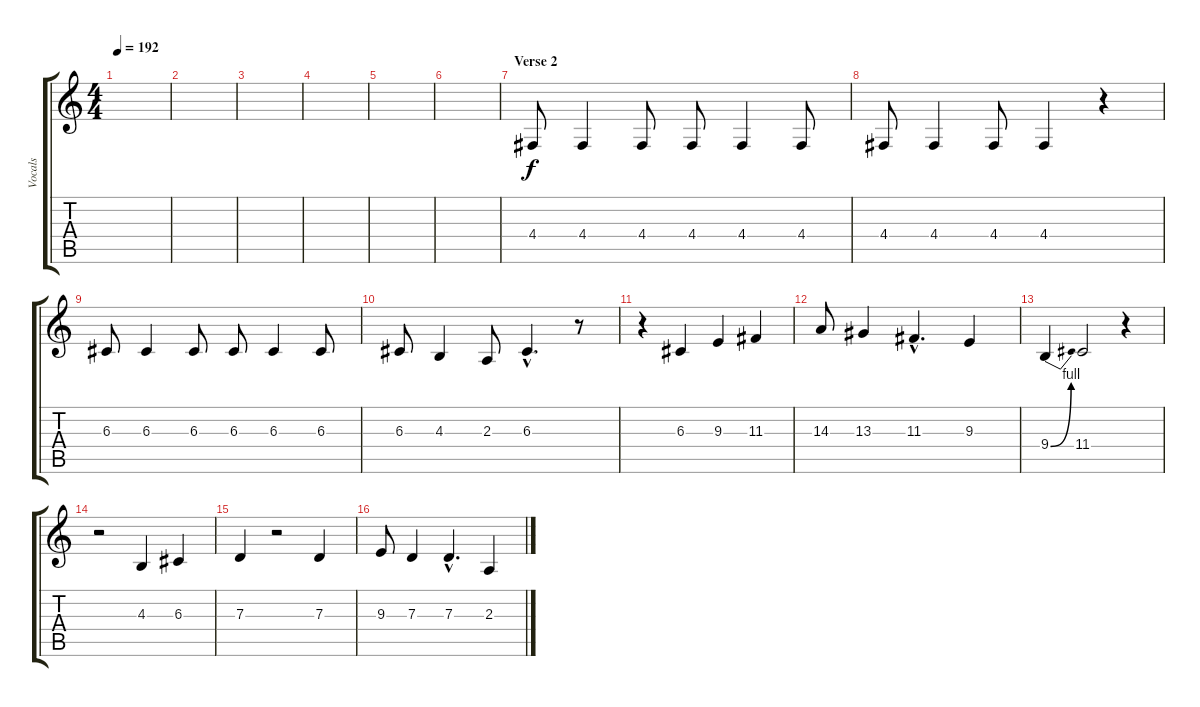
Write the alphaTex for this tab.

\track ("Vocals" "Vocals") {instrument lead2sawtooth}
\staff {score tabs}
\tuning (E4 B3 G3 D3 A2 E2) {hide}
\ts (4 4)
\tempo 192
\clef g2
\ks c
|
|
|
|
|
|
\section ("" "Verse 2")
4.4.8 4.4.4 4.4.8 4.4.8 4.4.4 4.4.8 |
4.4.8 4.4.4 4.4.8 4.4.4 r.4 |
6.3.8 6.3.4 6.3.8 6.3.8 6.3.4 6.3.8 |
6.3.8 4.3.4 2.3.8 6.3{hac}.4{d} r.8 |
r.4 6.3.4 9.3.4 11.3.4 |
14.3.8 13.3.4 11.3{hac}.4{d} 9.3.4 |
9.4{be (bend 0 0 60 4)}.4 11.4.2 r.4 |
r.2 4.3.4 6.3.4 |
7.3.4 r.2 7.3.4 |
9.3.8 7.3.4 7.3{hac}.4{d} 2.3.4
